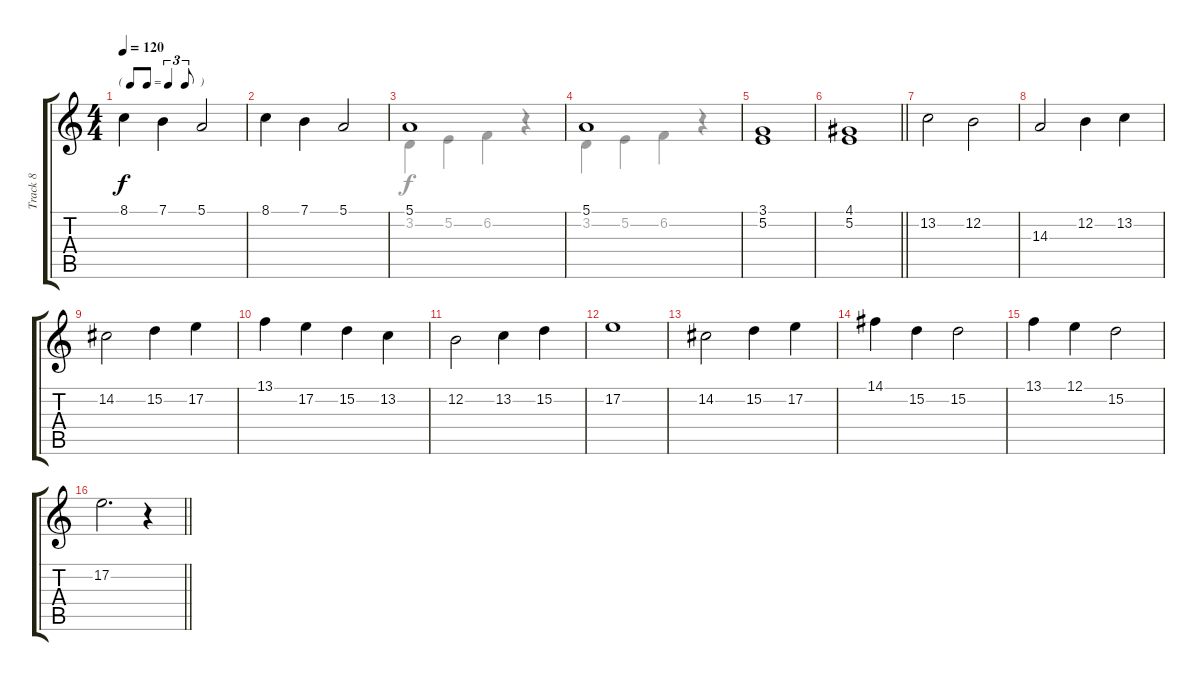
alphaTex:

\track ("Track 8" "Track 8") {instrument drawbarorgan}
\staff {score tabs}
\tuning (E4 B3 G3 D3 A2 E2) {hide}
\voice
\ts (4 4)
\tf triplet8th
\tempo 120
\clef g2
\ks c
8.1.4{dy f} 7.1.4 5.1.2 |
8.1.4 7.1.4 5.1.2 |
5.1.1 |
5.1.1 |
(3.1 5.2).1 |
\barLineRight lightlight
(4.1 5.2).1 |
13.2.2 12.2.2 |
14.3.2 12.2.4 13.2.4 |
14.2.2 15.2.4 17.2.4 |
13.1.4 17.2.4 15.2.4 13.2.4 |
12.2.2 13.2.4 15.2.4 |
17.2.1 |
14.2.2 15.2.4 17.2.4 |
14.1.4 15.2.4 15.2.2 |
13.1.4 12.1.4 15.2.2 |
\barLineRight lightlight
17.2.2{d} r.4
\voice
\clef g2
\ottava regular
\simile none
\ks c
|
|
3.2.4 5.2.4 6.2.4 r.4 |
3.2.4 5.2.4 6.2.4 r.4 |
|
\barLineRight lightlight
|
|
|
|
|
|
|
|
|
|
\barLineRight lightlight
